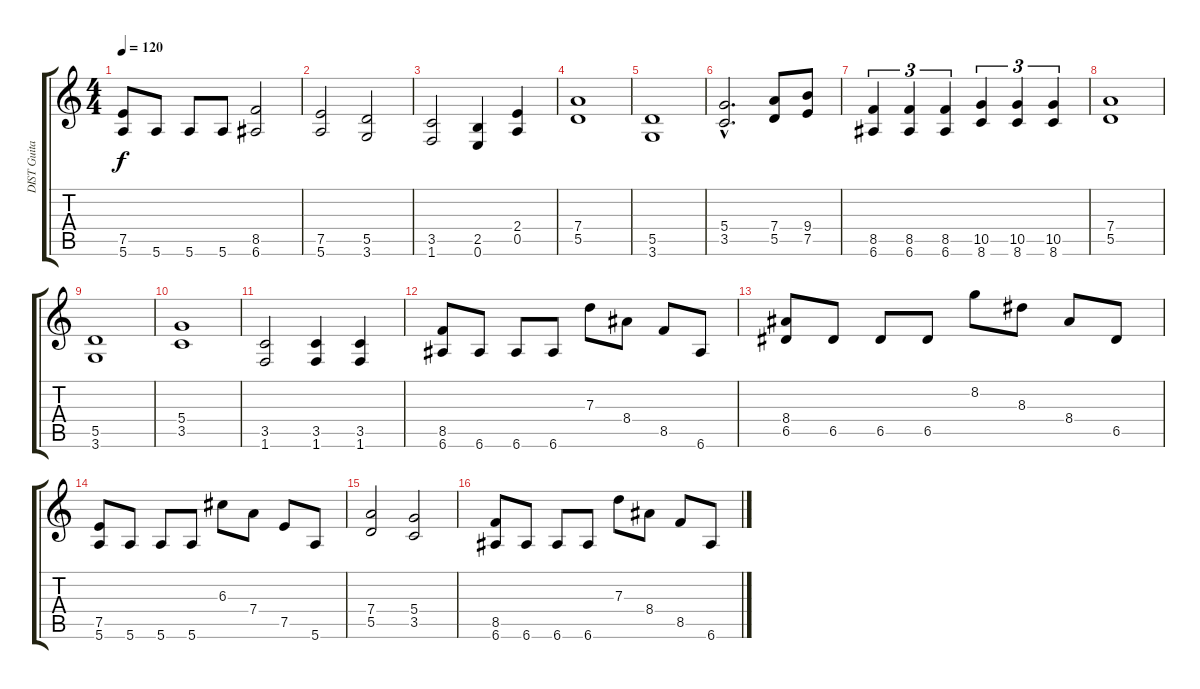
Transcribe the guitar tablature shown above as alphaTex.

\track ("DIST Guitar" "DIST Guita") {instrument overdrivenguitar}
\staff {score tabs}
\tuning (E4 B3 G3 D3 A2 E2) {hide}
\ts (4 4)
\tempo 120
\clef g2
\ks c
(7.5 5.6).8{dy f} 5.6.8 5.6.8 5.6.8 (8.5 6.6).2 |
(7.5 5.6).2 (5.5 3.6).2 |
(3.5 1.6).2 (2.5 0.6).4 (2.4 0.5).4 |
(7.4 5.5).1 |
(5.5 3.6).1 |
(5.4{hac} 3.5{hac}).2{d} (7.4 5.5).8 (9.4 7.5).8 |
(8.5 6.6).4{tu (3 2)} (8.5 6.6).4{tu (3 2)} (8.5 6.6).4{tu (3 2)} (10.5 8.6).4{tu (3 2)} (10.5 8.6).4{tu (3 2)} (10.5 8.6).4{tu (3 2)} |
(7.4 5.5).1 |
(5.5 3.6).1 |
(5.4 3.5).1 |
(3.5 1.6).2 (3.5 1.6).4 (3.5 1.6).4 |
(8.5 6.6).8 6.6.8 6.6.8 6.6.8 7.3.8 8.4.8 8.5.8 6.6.8 |
(8.4 6.5).8 6.5.8 6.5.8 6.5.8 8.2.8 8.3.8 8.4.8 6.5.8 |
(7.5 5.6).8 5.6.8 5.6.8 5.6.8 6.3.8 7.4.8 7.5.8 5.6.8 |
(7.4 5.5).2 (5.4 3.5).2 |
(8.5 6.6).8 6.6.8 6.6.8 6.6.8 7.3.8 8.4.8 8.5.8 6.6.8
